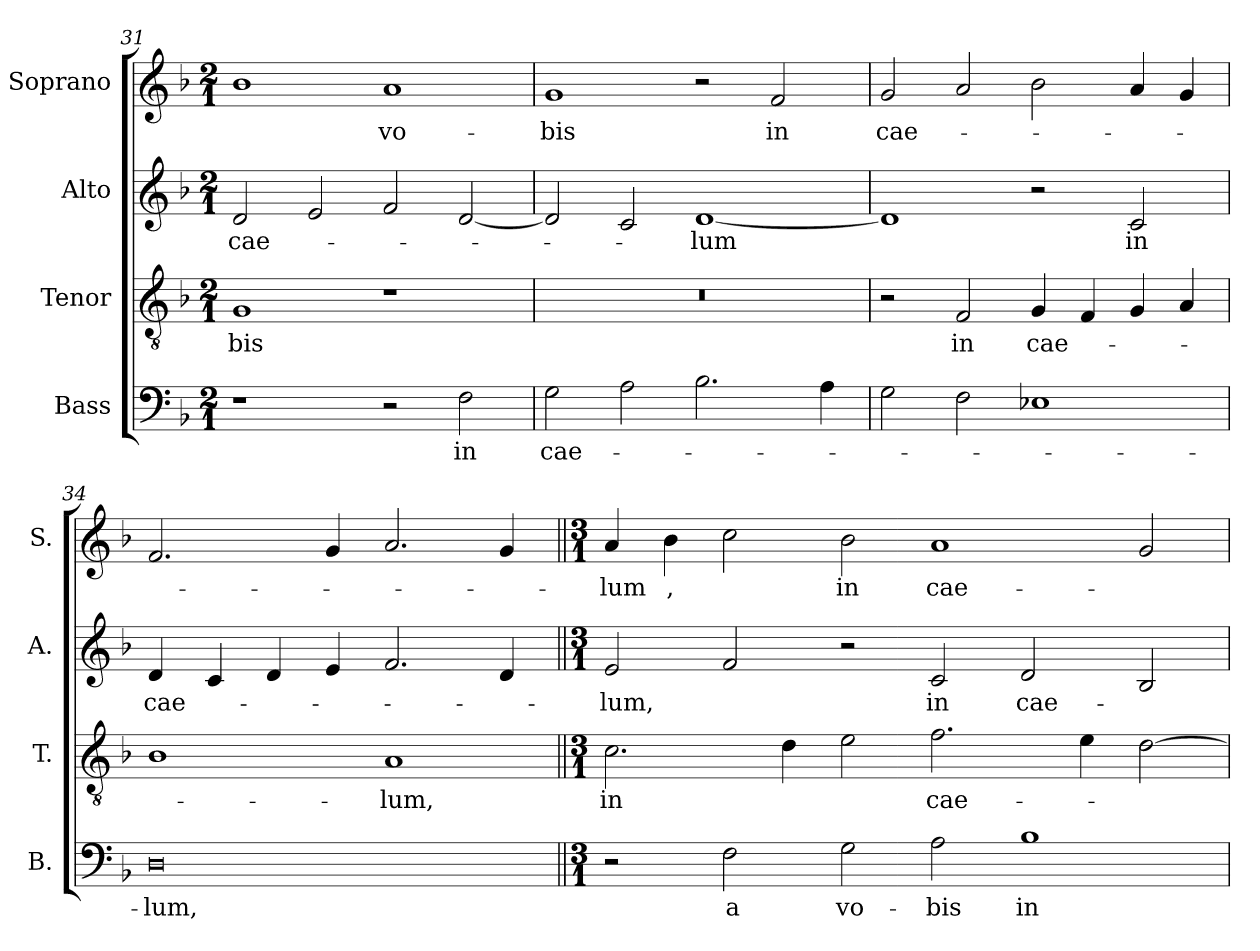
**kern	**text	**kern	**text	**kern	**text	**kern	**text
*part4	*part4	*part3	*part3	*part2	*part2	*part1	*part1
*staff4	*staff4	*staff3	*staff3	*staff2	*staff2	*staff1	*staff1
*I"Bass	*	*I"Tenor	*	*I"Alto	*	*I"Soprano	*
*I'B.	*	*I'T.	*	*I'A.	*	*I'S.	*
*clefF4	*	*clefGv2	*	*clefG2	*	*clefG2	*
*	*	*ITrd7c12	*	*	*	*	*
*k[b-]	*	*k[b-]	*	*k[b-]	*	*k[b-]	*
*F:	*	*F:	*	*F:	*	*F:	*
*M2/1	*	*M2/1	*	*M2/1	*	*M2/1	*
=31	=31	=31	=31	=31	=31	=31	=31
!	!	!	!LO:LY:b:color=#000000	!	!	!	!
!	!	!	!	!	!LO:LY:b:color=#000000	!	!
1r	.	1GGi	-bis	2di/	cae-	1b-i	.
.	.	.	.	2ei/	.	.	.
!	!	!	!	!	!	!	!LO:LY:b:color=#000000
2r	.	1r	.	2fi/	.	1ai	vo-
!	!LO:LY:b:color=#000000	!	!	!	!	!	!
2Fi\	in	.	.	[2di/	.	.	.
=32	=32	=32	=32	=32	=32	=32	=32
!	!LO:LY:b:color=#000000	!LO:N:vis=1	!	!	!	!	!
!	!	!	!	!	!	!	!LO:LY:b:color=#000000
2Gi\	cae-	0r	.	2di/]	.	1gi	-bis
2Ai\	.	.	.	2ci/	.	.	.
!	!	!	!	!	!LO:LY:b:color=#000000	!	!
2.B-i\	.	.	.	[1di	-lum	2r	.
!	!	!	!	!	!	!	!LO:LY:b:color=#000000
.	.	.	.	.	.	2fi/	in
4Ai\	.	.	.	.	.	.	.
=33	=33	=33	=33	=33	=33	=33	=33
!	!	!	!	!	!	!	!LO:LY:b:color=#000000
2Gi\	.	2r	.	1di]	.	2gi/	cae-
!	!	!	!LO:LY:b:color=#000000	!	!	!	!
2Fi\	.	2FFi/	in	.	.	2ai/	.
!	!	!	!LO:LY:b:color=#000000	!	!	!	!
1E-Xi	.	4GGi/	cae-	2r	.	2b-i\	.
.	.	4FFi/	.	.	.	.	.
!	!	!	!	!	!LO:LY:b:color=#000000	!	!
.	.	4GGi/	.	2ci/	in	4ai/	.
.	.	4AAi/	.	.	.	4gi/	.
=34	=34	=34	=34	=34	=34	=34	=34
!	!LO:LY:b:color=#000000	!	!	!	!	!	!
!	!	!	!	!	!LO:LY:b:color=#000000	!	!
0Di	-lum,	1BB-i	.	4di/	cae-	2.fi/	.
.	.	.	.	4ci/	.	.	.
.	.	.	.	4di/	.	.	.
.	.	.	.	4ei/	.	4gi/	.
!	!	!	!LO:LY:b:color=#000000	!	!	!	!
.	.	1AAi	-lum,	2.fi/	.	2.ai/	.
.	.	.	.	4di/	.	4gi/	.
!!LO:LB:g=z
=35||	=35||	=35||	=35||	=35||	=35||	=35||	=35||
*M3/1	*	*M3/1	*	*M3/1	*	*M3/1	*
!	!	!	!LO:LY:b:color=#000000	!	!	!	!
!	!	!	!	!	!LO:LY:b:color=#000000	!	!
!	!	!	!	!	!	!	!LO:LY:b:color=#000000
2r	.	2.Ci\	in	2ei/	-lum,	4ai/	-lum
!	!	!	!	!	!	!	!LO:LY:b:color=#000000
.	.	.	.	.	.	4b-i\	,
!	!LO:LY:b:color=#000000	!	!	!	!	!	!
2Fi\	a	.	.	2fi/	.	2cci\	.
.	.	4Di\	.	.	.	.	.
!	!LO:LY:b:color=#000000	!	!	!	!	!	!
!	!	!	!	!	!	!	!LO:LY:b:color=#000000
2Gi\	vo-	2Ei\	.	2r	.	2b-i\	in
!	!LO:LY:b:color=#000000	!	!	!	!	!	!
!	!	!	!LO:LY:b:color=#000000	!	!	!	!
!	!	!	!	!	!LO:LY:b:color=#000000	!	!
!	!	!	!	!	!	!	!LO:LY:b:color=#000000
2Ai\	-bis	2.Fi\	cae-	2ci/	in	1ai	cae-
!	!LO:LY:b:color=#000000	!	!	!	!	!	!
!	!	!	!	!	!LO:LY:b:color=#000000	!	!
1B-i	in	.	.	2di/	cae-	.	.
.	.	4Ei\	.	.	.	.	.
.	.	[2Di\	.	2B-i/	.	2gi/	.
=	=	=	=	=	=	=	=
*-	*-	*-	*-	*-	*-	*-	*-
